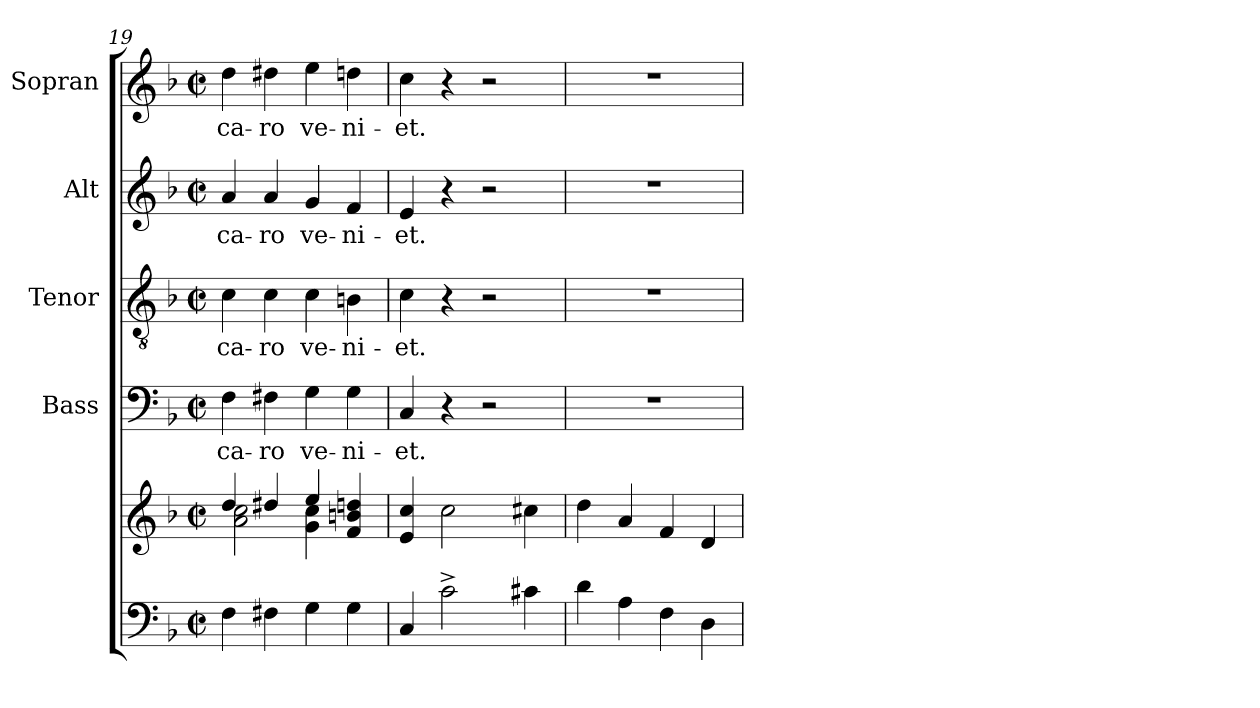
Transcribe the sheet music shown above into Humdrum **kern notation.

**kern	**kern	**kern	**text	**kern	**text	**kern	**text	**kern	**text
*part5	*part5	*part4	*part4	*part3	*part3	*part2	*part2	*part1	*part1
*staff6	*staff5	*staff4	*staff4	*staff3	*staff3	*staff2	*staff2	*staff1	*staff1
*	*	*I"Bass	*	*I"Tenor	*	*I"Alt	*	*I"Sopran	*
*	*	*I'B.	*	*I'T.	*	*I'A.	*	*I'S.	*
*clefF4	*clefG2	*clefF4	*	*clefGv2	*	*clefG2	*	*clefG2	*
*k[b-]	*k[b-]	*k[b-]	*	*k[b-]	*	*k[b-]	*	*k[b-]	*
*F:	*F:	*F:	*	*F:	*	*F:	*	*F:	*
*M2/2	*M2/2	*M2/2	*	*M2/2	*	*M2/2	*	*M2/2	*
*met(c|)	*met(c|)	*met(c|)	*	*met(c|)	*	*met(c|)	*	*met(c|)	*
=19	=19	=19	=19	=19	=19	=19	=19	=19	=19
*	*^	*	*	*	*	*	*	*	*
!	!	!	!	!LO:LY:b	!	!LO:LY:b	!	!LO:LY:b	!	!LO:LY:b
4F\	4dd/	2a\ 2cc\	4F\	ca-	4c\	ca-	4a/	ca-	4dd\	ca-
!	!	!	!	!LO:LY:b	!	!LO:LY:b	!	!LO:LY:b	!	!LO:LY:b
4F#X\	4dd#X/	.	4F#X\	-ro	4c\	-ro	4a/	-ro	4dd#X\	-ro
!	!	!	!	!LO:LY:b	!	!LO:LY:b	!	!LO:LY:b	!	!LO:LY:b
4G\	4ee/	4g\ 4cc\	4G\	ve-	4c\	ve-	4g/	ve-	4ee\	ve-
!	!	!	!	!LO:LY:b	!	!LO:LY:b	!	!LO:LY:b	!	!LO:LY:b
4G\	4f/ 4bn/ 4ddn/	4ryy	4G\	-ni-	4Bn\	-ni-	4f/	-ni-	4ddn\	-ni-
!!LO:LB:g=z
=20	=20	=20	=20	=20	=20	=20	=20	=20	=20	=20
!	!	!	!	!LO:LY:b	!	!LO:LY:b	!	!LO:LY:b	!	!LO:LY:b
*	*v	*v	*	*	*	*	*	*	*	*
4C/	4e/ 4cc/	4C/	-et.	4c\	-et.	4e/	-et.	4cc\	-et.
2c^>\	2cc\	4r	.	4r	.	4r	.	4r	.
.	.	2r	.	2r	.	2r	.	2r	.
4c#X\	4cc#X\	.	.	.	.	.	.	.	.
=21	=21	=21	=21	=21	=21	=21	=21	=21	=21
4d\	4dd\	1r	.	1r	.	1r	.	1r	.
4A\	4a/	.	.	.	.	.	.	.	.
4F\	4f/	.	.	.	.	.	.	.	.
4D\	4d/	.	.	.	.	.	.	.	.
=	=	=	=	=	=	=	=	=	=
*-	*-	*-	*-	*-	*-	*-	*-	*-	*-
